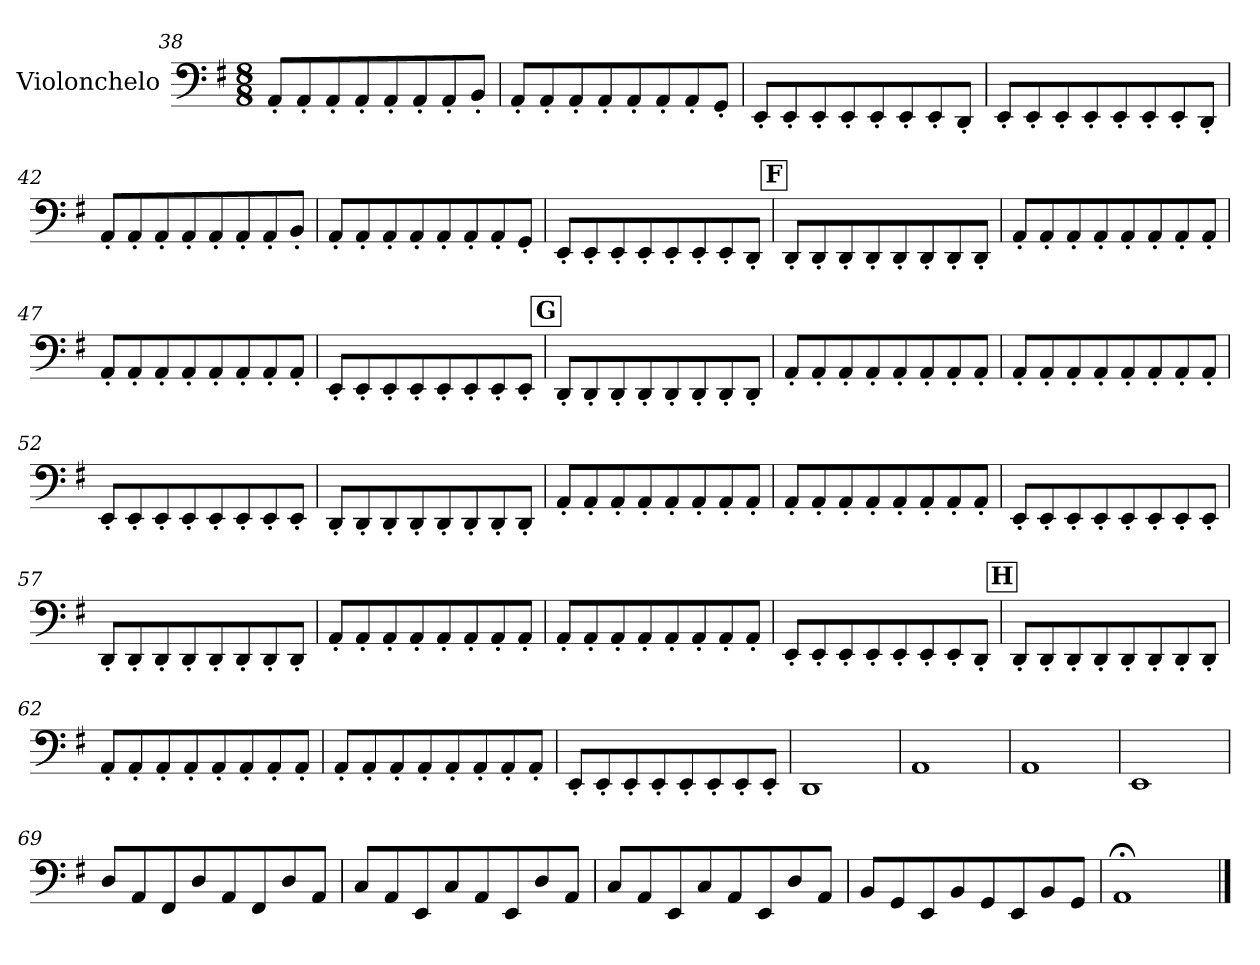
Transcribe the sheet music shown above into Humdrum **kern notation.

**kern
*part1
*staff1
*I"Violonchelo
*I'Vc.
*clefF4
*k[f#]
*M8/8
=38
8AA'/L
8AA'/
8AA'/
8AA'/
8AA'/
8AA'/
8AA'/
8BB'/J
=39
8AA'/L
8AA'/
8AA'/
8AA'/
8AA'/
8AA'/
8AA'/
8GG'/J
!!LO:PB:g=z
=40
8EE'/L
8EE'/
8EE'/
8EE'/
8EE'/
8EE'/
8EE'/
8DD'/J
=41
8EE'/L
8EE'/
8EE'/
8EE'/
8EE'/
8EE'/
8EE'/
8DD'/J
=42
8AA'/L
8AA'/
8AA'/
8AA'/
8AA'/
8AA'/
8AA'/
8BB'/J
=43
8AA'/L
8AA'/
8AA'/
8AA'/
8AA'/
8AA'/
8AA'/
8GG'/J
!!LO:LB:g=z
=44
8EE'/L
8EE'/
8EE'/
8EE'/
8EE'/
8EE'/
8EE'/
8DD'/J
!!LO:REH:place=s1:a:B:fs=14:t=F
=45
8DD'/L
8DD'/
8DD'/
8DD'/
8DD'/
8DD'/
8DD'/
8DD'/J
=46
8AA'/L
8AA'/
8AA'/
8AA'/
8AA'/
8AA'/
8AA'/
8AA'/J
=47
8AA'/L
8AA'/
8AA'/
8AA'/
8AA'/
8AA'/
8AA'/
8AA'/J
!!LO:LB:g=z
=48
8EE'/L
8EE'/
8EE'/
8EE'/
8EE'/
8EE'/
8EE'/
8EE'/J
!!LO:REH:place=s1:a:B:fs=14:t=G
=49
8DD'/L
8DD'/
8DD'/
8DD'/
8DD'/
8DD'/
8DD'/
8DD'/J
=50
8AA'/L
8AA'/
8AA'/
8AA'/
8AA'/
8AA'/
8AA'/
8AA'/J
=51
8AA'/L
8AA'/
8AA'/
8AA'/
8AA'/
8AA'/
8AA'/
8AA'/J
!!LO:LB:g=z
=52
8EE'/L
8EE'/
8EE'/
8EE'/
8EE'/
8EE'/
8EE'/
8EE'/J
=53
8DD'/L
8DD'/
8DD'/
8DD'/
8DD'/
8DD'/
8DD'/
8DD'/J
=54
8AA'/L
8AA'/
8AA'/
8AA'/
8AA'/
8AA'/
8AA'/
8AA'/J
=55
8AA'/L
8AA'/
8AA'/
8AA'/
8AA'/
8AA'/
8AA'/
8AA'/J
!!LO:LB:g=z
=56
8EE'/L
8EE'/
8EE'/
8EE'/
8EE'/
8EE'/
8EE'/
8EE'/J
=57
8DD'/L
8DD'/
8DD'/
8DD'/
8DD'/
8DD'/
8DD'/
8DD'/J
=58
8AA'/L
8AA'/
8AA'/
8AA'/
8AA'/
8AA'/
8AA'/
8AA'/J
=59
8AA'/L
8AA'/
8AA'/
8AA'/
8AA'/
8AA'/
8AA'/
8AA'/J
!!LO:LB:g=z
=60
8EE'/L
8EE'/
8EE'/
8EE'/
8EE'/
8EE'/
8EE'/
8DD'/J
!!LO:REH:place=s1:a:B:fs=14:t=H
=61
8DD'/L
8DD'/
8DD'/
8DD'/
8DD'/
8DD'/
8DD'/
8DD'/J
=62
8AA'/L
8AA'/
8AA'/
8AA'/
8AA'/
8AA'/
8AA'/
8AA'/J
=63
8AA'/L
8AA'/
8AA'/
8AA'/
8AA'/
8AA'/
8AA'/
8AA'/J
!!LO:LB:g=z
=64
8EE'/L
8EE'/
8EE'/
8EE'/
8EE'/
8EE'/
8EE'/
8EE'/J
=65
1DD
=66
1AA
=67
1AA
=68
1EE
=69
8D/L
8AA/
8FF#/
8D/
8AA/
8FF#/
8D/
8AA/J
=70
8C/L
8AA/
8EE/
8C/
8AA/
8EE/
8D/
8AA/J
=71
8C/L
8AA/
8EE/
8C/
8AA/
8EE/
8D/
8AA/J
!!LO:LB:g=z
=72
8BB/L
8GG/
8EE/
8BB/
8GG/
8EE/
8BB/
8GG/J
=73
1AA;<
==
*-
